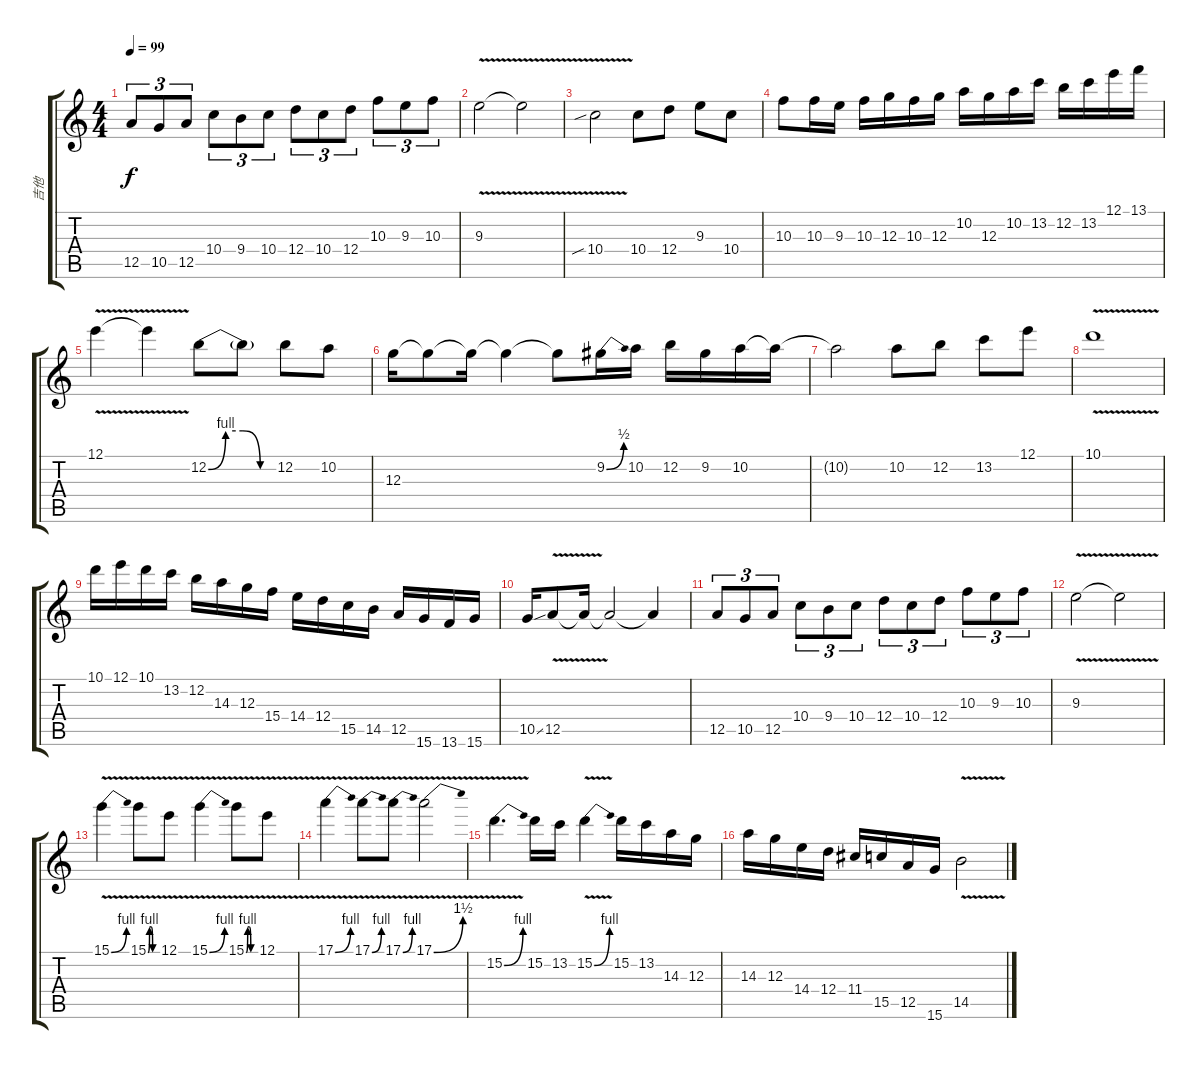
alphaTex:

\track ("吉他" "吉他") {instrument overdrivenguitar}
\staff {score tabs}
\tuning (E4 B3 G3 D3 A2 E2) {hide}
\ts (4 4)
\tempo 99
\clef g2
\ks c
12.5.8{tu (3 2) dy f} 10.5.8{tu (3 2)} 12.5.8{tu (3 2)} 10.4.8{tu (3 2)} 9.4.8{tu (3 2)} 10.4.8{tu (3 2)} 12.4.8{tu (3 2)} 10.4.8{tu (3 2)} 12.4.8{tu (3 2)} 10.3.8{tu (3 2)} 9.3.8{tu (3 2)} 10.3.8{tu (3 2)} |
9.3{v}.2 9.3{t}.2 |
10.4{v sib}.2{volume 14} 10.4.8 12.4.8 9.3.8 10.4.8 |
10.3.8 10.3.16 9.3.16 10.3.16 12.3.16 10.3.16 12.3.16 10.2.16 12.3.16 10.2.16 13.2.16 12.2.16 13.2.16 12.1.16 13.1.16 |
12.1{v}.4 12.1{t}.4 12.2{be (custom 0 0 15 4 30 4 45 0 60 0)}.8{volume 10} 12.2{t}.8 12.2.8 10.2.8 |
12.3.16 12.3{t}.8 12.3{t}.16 12.3{t}.4 12.3{t}.8 9.2{be (bend 0 0 60 2)}.16{volume 13} 10.2.16 12.2.16 9.2.16 10.2.16 10.2{t}.16 |
10.2{t}.2 10.2.8{volume 10} 12.2.8 13.2.8 12.1.8 |
10.1{v}.1 |
10.1.16{volume 12} 12.1.16 10.1.16 13.2.16 12.2.16 14.3.16 12.3.16 15.4.16 14.4.16 12.4.16 15.5.16 14.5.16 12.5.16 15.6.16 13.6.16 15.6.16 |
10.5{ss}.16 12.5{v}.8 12.5{t}.16 12.5{t}.2 12.5{t}.4 |
12.5.8{tu (3 2) volume 14} 10.5.8{tu (3 2)} 12.5.8{tu (3 2)} 10.4.8{tu (3 2)} 9.4.8{tu (3 2)} 10.4.8{tu (3 2)} 12.4.8{tu (3 2)} 10.4.8{tu (3 2)} 12.4.8{tu (3 2)} 10.3.8{tu (3 2)} 9.3.8{tu (3 2)} 10.3.8{tu (3 2)} |
9.3{v}.2 9.3{t}.2 |
15.1{be (bend 0 0 60 4) v}.4{volume 16} 15.1{be (custom 0 0 10 4 20 4 30 0 60 0) v}.8 12.1{v}.8 15.1{be (bend 0 0 60 4) v}.4 15.1{be (custom 0 0 10 4 20 4 30 0 60 0) v}.8 12.1{v}.8 |
17.1{be (bend 0 0 60 4) v}.4 17.1{be (bend 0 0 60 4) v}.8 17.1{be (bend 0 0 60 4) v}.8 17.1{be (bend 0 0 60 6) v}.2 |
15.2{be (bend 0 0 60 4) v}.4{d} 15.2.16 13.2.16 15.2{be (bend 0 0 60 4) v}.4 15.2.16 13.2.16 14.3.16 12.3.16 |
14.3.16 12.3.16 14.4.16 12.4.16 11.4.16 15.5.16 12.5.16 15.6.16 14.5{v}.2
